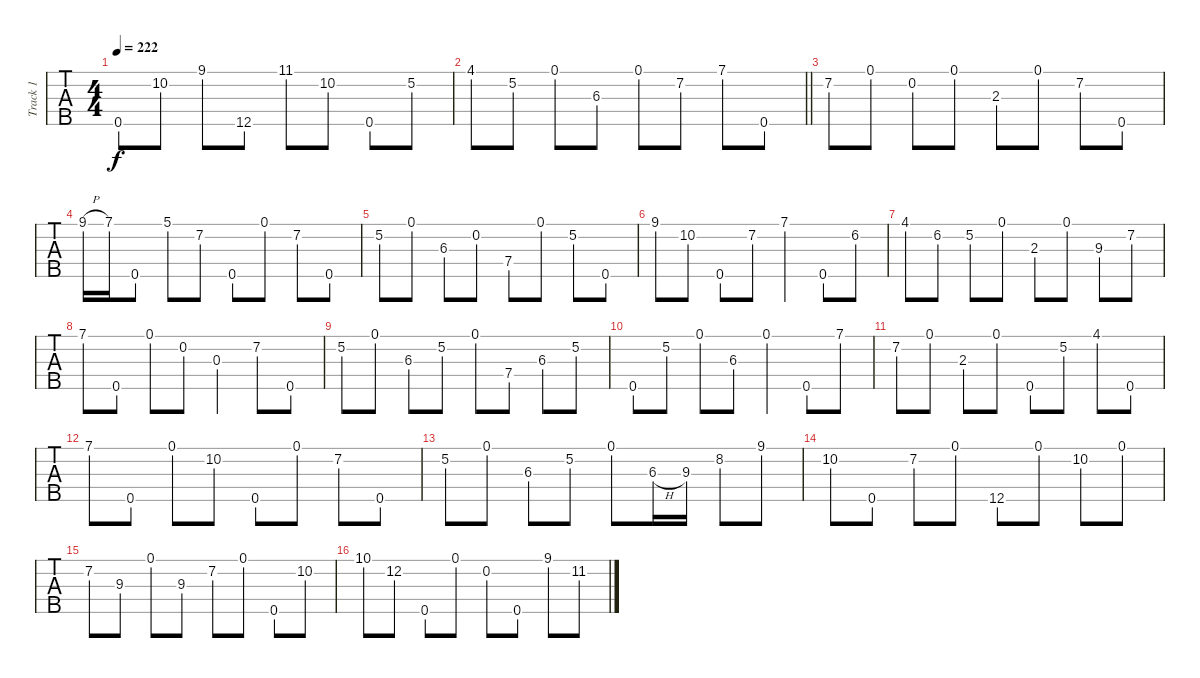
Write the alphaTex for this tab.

\track ("Track 1" "Track 1") {instrument banjo}
\staff {tabs}
\tuning (D4 B3 G3 D3 G4) {hide}
\displaytranspose 12
\ts (4 4)
\tempo 222
\clef g2
\ks c
0.5.8{dy f} 10.2.8 9.1.8 12.5.8 11.1.8 10.2.8 0.5.8 5.2.8 |
\barLineRight lightlight
4.1.8 5.2.8 0.1.8 6.3.8 0.1.8 7.2.8 7.1.8 0.5.8 |
7.2.8 0.1.8 0.2.8 0.1.8 2.3.8 0.1.8 7.2.8 0.5.8 |
9.1{h}.16 7.1.16 0.5.8 5.1.8 7.2.8 0.5.8 0.1.8 7.2.8 0.5.8 |
5.2.8 0.1.8 6.3.8 0.2.8 7.4.8 0.1.8 5.2.8 0.5.8 |
9.1.8 10.2.8 0.5.8 7.2.8 7.1.4 0.5.8 6.2.8 |
4.1.8 6.2.8 5.2.8 0.1.8 2.3.8 0.1.8 9.3.8 7.2.8 |
7.1.8 0.5.8 0.1.8 0.2.8 0.3.4 7.2.8 0.5.8 |
5.2.8 0.1.8 6.3.8 5.2.8 0.1.8 7.4.8 6.3.8 5.2.8 |
0.5.8 5.2.8 0.1.8 6.3.8 0.1.4 0.5.8 7.1.8 |
7.2.8 0.1.8 2.3.8 0.1.8 0.5.8 5.2.8 4.1.8 0.5.8 |
7.1.8 0.5.8 0.1.8 10.2.8 0.5.8 0.1.8 7.2.8 0.5.8 |
5.2.8 0.1.8 6.3.8 5.2.8 0.1.8 6.3{h}.16 9.3.16 8.2.8 9.1.8 |
10.2.8 0.5.8 7.2.8 0.1.8 12.5.8 0.1.8 10.2.8 0.1.8 |
7.2.8 9.3.8 0.1.8 9.3.8 7.2.8 0.1.8 0.5.8 10.2.8 |
10.1.8 12.2.8 0.5.8 0.1.8 0.2.8 0.5.8 9.1.8 11.2.8
